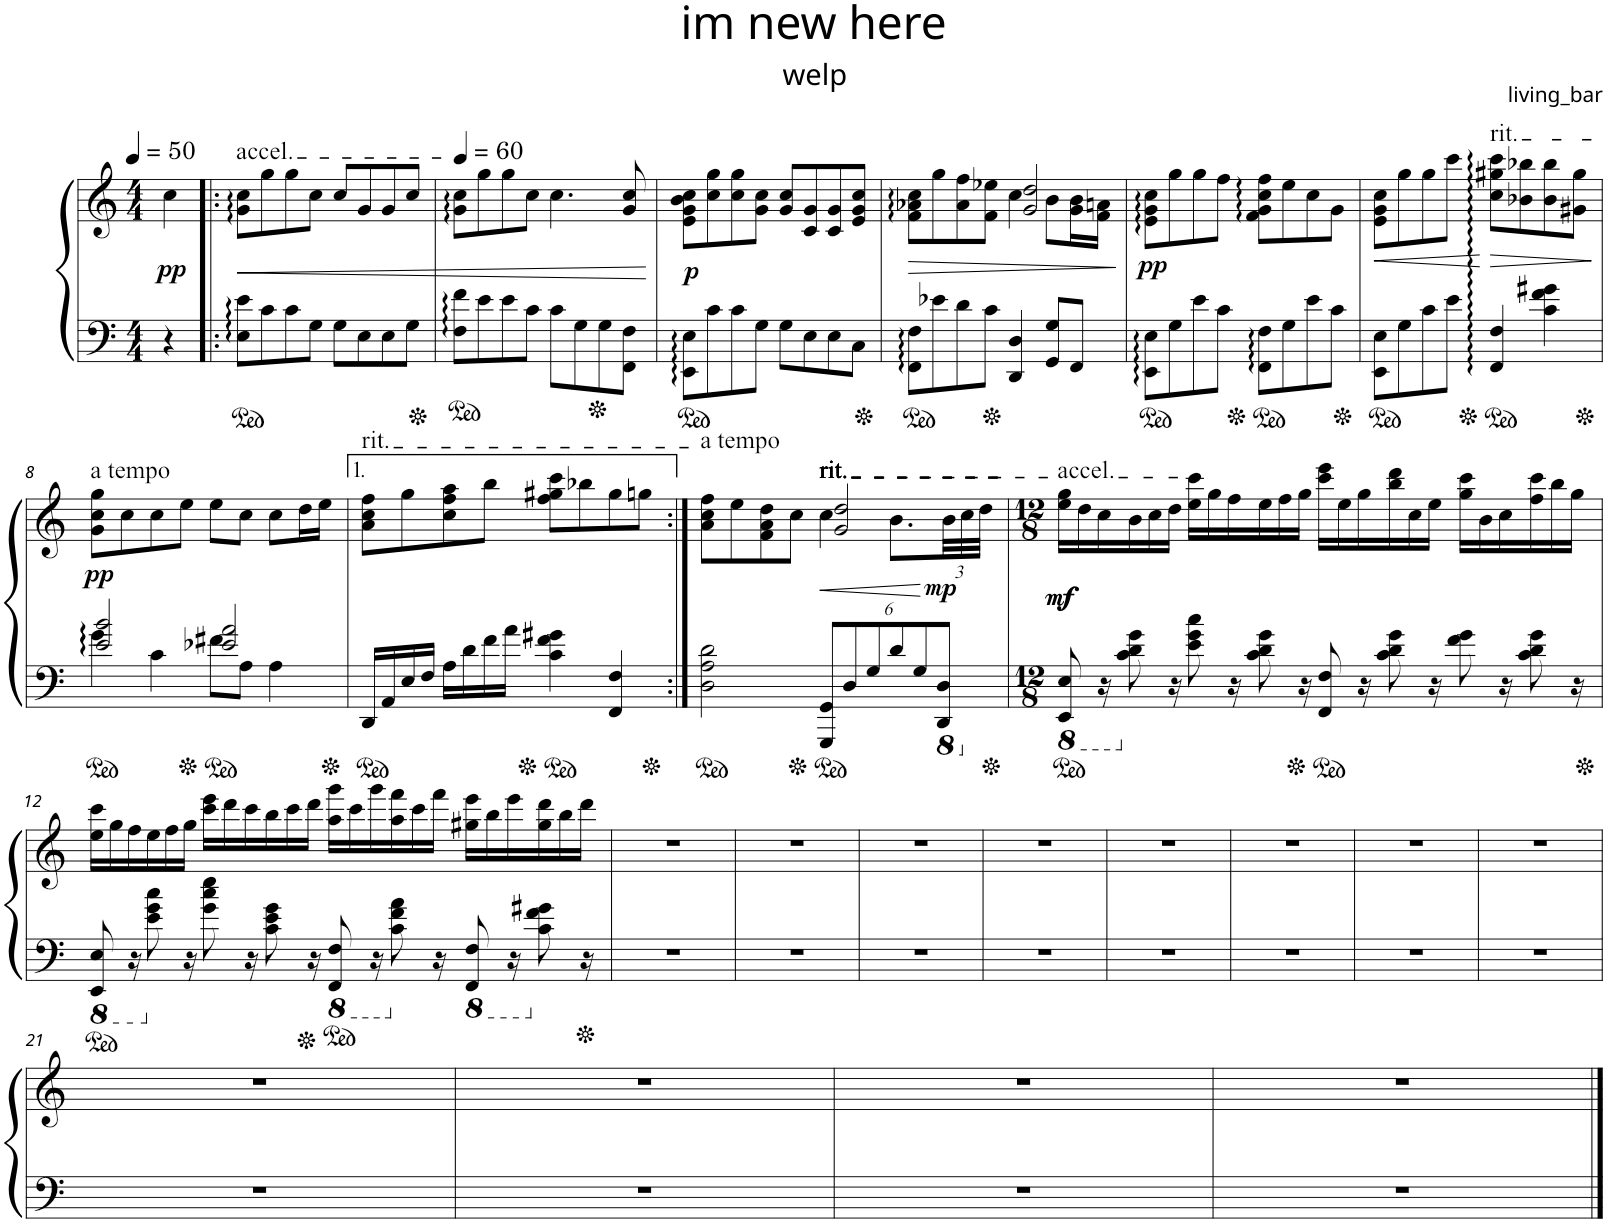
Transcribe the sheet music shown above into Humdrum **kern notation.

**kern	**kern	**dynam
*part1	*part1	*part1
*staff2	*staff1	*staff1/2
*I"Piano	*	*
*I'Pno.	*	*
*clefF4	*clefG2	*
*k[]	*k[]	*
*M4/4	*M4/4	*
*MM50	*MM50	*
=1	=1	=1
!	!	!LO:DY:b
4r	4cc\	pp
=2!|:	=2!|:	=2!|:
!	!LO:TX:a:t=accel.	!
8E\:: 8e\::L	8g\:: 8cc\::L	.
!	!	!LO:HP:b
8c\	8gg\	<
8c\	8gg\	.
8G\J	8cc\J	.
8G\L	8cc/L	.
8E\	8g/	.
8E\	8g/	.
8G\J	8cc/J	.
=3	=3	=3
*	*MM60	*
8F\:: 8f\::L	8g\:: 8cc\::L	.
8e\	8gg\	.
8e\	8gg\	.
8c\J	8cc\J	.
8c\L	4.cc\	.
8G\	.	.
8G\	.	.
8FF\ 8F\J	8g/ 8cc/	.
.	.	[
=4	=4	=4
!	!	!LO:DY:b
8EE\:: 8E\::L	8e\ 8g\ 8b\ 8cc\L	p
8c\	8cc\ 8gg\	.
8c\	8cc\ 8gg\	.
8G\J	8g\ 8cc\J	.
8G\L	8g/ 8cc/L	.
8E\	8c/ 8g/	.
8E\	8c/ 8g/	.
8C\J	8e/ 8g/ 8cc/J	.
=5	=5	=5
!	!	!LO:HP:b
*	*^	*
8FF\:: 8F\::L	8f\:: 8a-X\:: 8cc\::L	2ryy	>
8e-X\	8gg\	.	.
8d\	8a-\ 8ff\	.	.
8c\J	8f\ 8ee-X\J	.	.
4DD/ 4D/	2g/ 2dd/	4cc\	.
8GG/ 8G/L	.	8b\L	.
8FF/J	.	16g\ 16b\L	.
.	.	16f\ 16an\JJ	.
*	*v	*v	*
.	.	]
=6	=6	=6
!	!	!LO:DY:b
8EE\:: 8E\::L	8e\:: 8g\:: 8cc\::L	pp
8G\	8gg\	.
8e\	8gg\	.
8c\J	8ff\J	.
8FF\:: 8F\::L	8f\:: 8g\:: 8cc\:: 8ff\::L	.
8G\	8ee\	.
8e\	8cc\	.
8c\J	8g\J	.
=7	=7	=7
!	!	!LO:HP:b
8EE\ 8E\L	8e\ 8g\ 8cc\L	<
8G\	8gg\	.
8c\	8gg\	.
8e\J	8ccc\J	.
!	!LO:TX:a:t=rit.	!
4FF/:: 4F/::	8cc\:: 8gg#X\:: 8ccc\::L	[
!	!	!LO:HP:b
.	8b-X\ 8bb-X\	>
4c\ 4f\ 4g#X\	8b-\ 8bb-\	.
.	8g#X\ 8gg#\J	.
.	.	]
!!LO:LB:g=z
=8	=8	=8
*^	*	*
!	!	!LO:TX:a:t=a tempo	!
!	!	!	!LO:DY:b
2e/:: 2b/::	4g::\	8g\ 8cc\ 8gg\L	pp
.	.	8cc\	.
.	4c\	8cc\	.
.	.	8ee\J	.
2e-X/ 2a/	8f#X\L	8ee\L	.
.	8A\J	8cc\J	.
.	4A\	8cc\L	.
.	.	16dd\L	.
.	.	16ee\JJ	.
*v	*v	*	*
=9	=9	=9
!	!LO:TX:a:t=rit.	!
16DD/LL	8a\ 8cc\ 8ff\L	.
16AA/	.	.
16E/	8gg\	.
16F/JJ	.	.
16A\LL	8cc\ 8ff\ 8aa\	.
16d\	.	.
16f\	8bb\J	.
16a\JJ	.	.
4c\ 4f\ 4g#X\	8ff\ 8gg#X\ 8ccc\L	.
.	8bb-X\	.
4FF/ 4F/	8gg#\	.
.	8ggn\J	.
=10:|!	=10:|!	=10:|!
*	*^	*
*	*	*^	*
!	!LO:TX:a:t=a tempo	!	!	!
2D\ 2A\ 2d\	8a\ 8cc\ 8ff\L	2ryy	3%2ryy	.
.	8ee\	.	.	.
.	8f\ 8a\ 8dd\	.	.	.
.	8cc\J	.	.	.
*Xbrackettup	*	*	*	*
!	!LO:TX:a:t=rit.	!	!	!
!	!LO:TX:a:t=rit.	!	!	!
!	!LO:TX:a:t=rit.	!	!	!
!	!LO:TX:a:t=rit.	!	!	!
!	!LO:TX:a:t=rit.	!	!	!
!	!LO:TX:a:t=rit.	!	!	!
!	!LO:TX:a:t=rit.	!	!	!
!	!	!	!	!LO:HP:b
12GGG/ 12GG/L	2g/ 2dd/	4cc\	.	<
12D/	.	.	.	.
12G/	.	.	6.ryy	.
12d/	.	8.b\L	.	.
12G/	.	.	.	.
*8ba	*	*	*	*
!	!	!	!	!LO:DY:b
12DDD/ 12DD/J	.	.	12ryy	mp
*	*	*Xbrackettup	*	*
.	.	48b\LL	.	.
.	.	48cc\	.	.
.	.	48dd\JJJ	.	.
.	.	.	.	[
*	*v	*v	*v	*
=11	=11	=11
*M12/8	*M12/8	*
*X8ba	*	*
*8ba	*	*
*	*^	*
*	*	*^	*
!	!LO:TX:a:t=accel.	!	!	!
!	!	!	!	!LO:DY:b
!	!	!	!	!LO:DY:n=1:b
*	*v	*v	*v	*
8EEE/ 8EE/	16ee\ 16gg\LL	mf mf
.	16dd\	.
16r	16cc\	.
*X8ba	*	*
8c\ 8d\ 8g\	16b\	.
.	16cc\	.
16r	16dd\JJ	.
8e\ 8g\ 8cc\	16ee\ 16ccc\LL	.
.	16gg\	.
16r	16ff\	.
8c\ 8d\ 8g\	16ee\	.
.	16ff\	.
16r	16gg\JJ	.
8FF/ 8F/	16ccc\ 16eee\LL	.
.	16ee\	.
16r	16gg\	.
8c\ 8d\ 8g\	16bb\ 16ddd\	.
.	16cc\	.
16r	16ee\JJ	.
8f\ 8g\	16gg\ 16ccc\LL	.
.	16b\	.
16r	16cc\	.
8c\ 8d\ 8g\	16ff\ 16ccc\	.
.	16bb\	.
16r	16gg\JJ	.
!!LO:LB:g=z
=12	=12	=12
*8ba	*	*
8EEE/ 8EE/	16ee\ 16ccc\LL	.
.	16gg\	.
16r	16ff\	.
*X8ba	*	*
8e\ 8g\ 8cc\	16ee\	.
.	16ff\	.
16r	16gg\JJ	.
8g\ 8cc\ 8ee\	16ccc\ 16eee\LL	.
.	16ddd\	.
16r	16ccc\	.
8c\ 8e\ 8g\	16bb\	.
.	16ccc\	.
16r	16ddd\JJ	.
*8ba	*	*
8FFF/ 8FF/	16aa\ 16ggg\LL	.
.	16ccc\	.
16r	16ggg\	.
*X8ba	*	*
8c\ 8f\ 8a\	16aa\ 16fff\	.
.	16ccc\	.
16r	16fff\JJ	.
*8ba	*	*
8FFF/ 8FF/	16gg#X\ 16eee\LL	.
.	16bb\	.
16r	16eee\	.
*X8ba	*	*
8c\ 8f\ 8g#X\	16gg#\ 16ddd\	.
.	16bb\	.
16r	16ddd\JJ	.
=13	=13	=13
1.r	1.r	.
=14	=14	=14
1.r	1.r	.
=15	=15	=15
1.r	1.r	.
=16	=16	=16
1.r	1.r	.
=17	=17	=17
1.r	1.r	.
=18	=18	=18
1.r	1.r	.
=19	=19	=19
1.r	1.r	.
=20	=20	=20
1.r	1.r	.
!!LO:LB:g=z
=21	=21	=21
1.r	1.r	.
=22	=22	=22
1.r	1.r	.
=23	=23	=23
1.r	1.r	.
=24	=24	=24
1.r	1.r	.
==	==	==
*-	*-	*-
